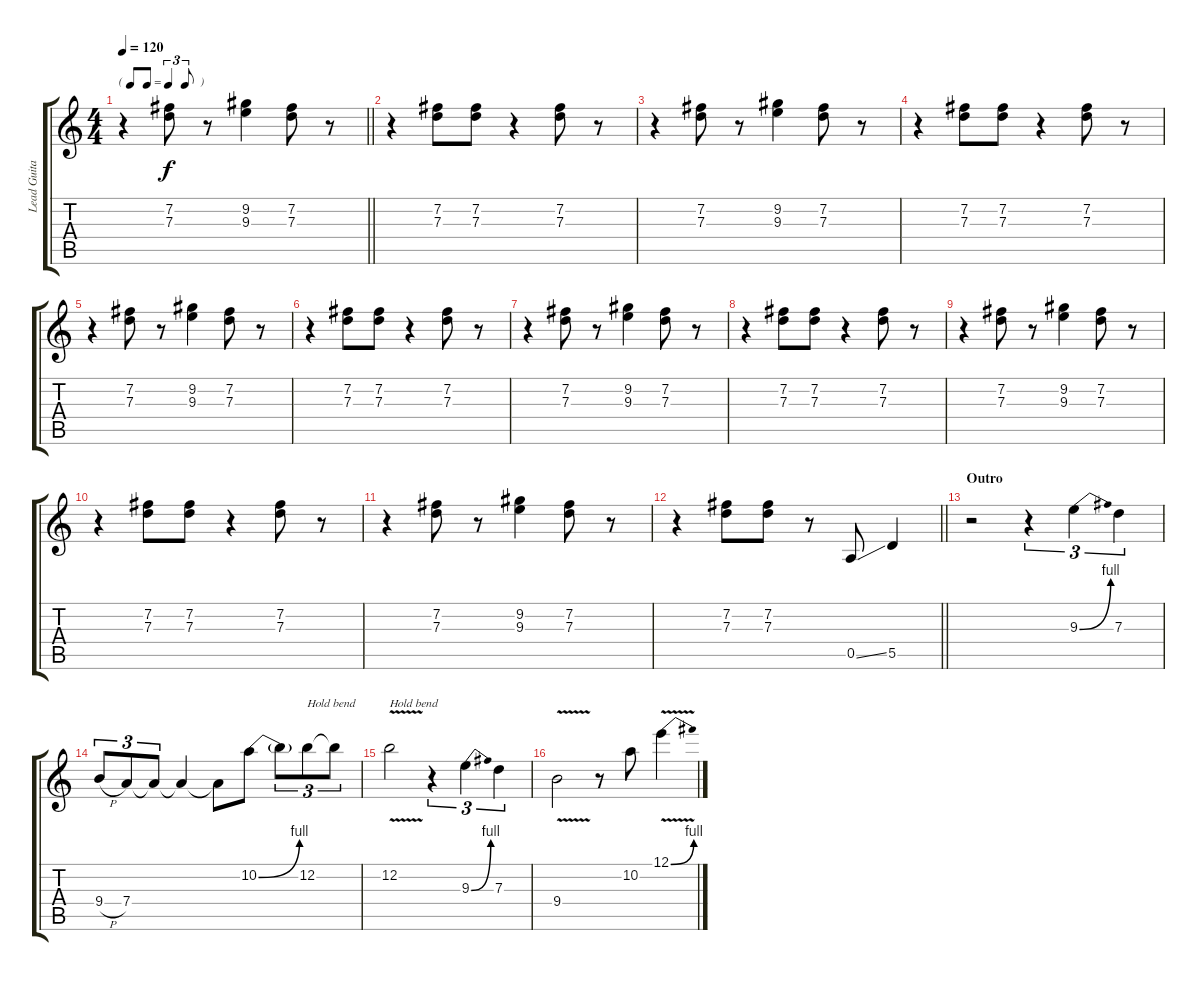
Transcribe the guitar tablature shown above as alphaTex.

\track ("Lead Guitar (Gilmour)" "Lead Guita") {instrument overdrivenguitar}
\staff {score tabs}
\tuning (E4 B3 G3 D3 A2 E2) {hide}
\ts (4 4)
\tf triplet8th
\tempo 120
\clef g2
\barLineRight lightlight
\ks c
r.4{dy f} (7.2 7.3).8 r.8 (9.2 9.3).4 (7.2 7.3).8 r.8 |
r.4 (7.2 7.3).8 (7.2 7.3).8 r.4 (7.2 7.3).8 r.8 |
r.4 (7.2 7.3).8 r.8 (9.2 9.3).4 (7.2 7.3).8 r.8 |
r.4 (7.2 7.3).8 (7.2 7.3).8 r.4 (7.2 7.3).8 r.8 |
r.4 (7.2 7.3).8 r.8 (9.2 9.3).4 (7.2 7.3).8 r.8 |
r.4 (7.2 7.3).8 (7.2 7.3).8 r.4 (7.2 7.3).8 r.8 |
r.4 (7.2 7.3).8 r.8 (9.2 9.3).4 (7.2 7.3).8 r.8 |
r.4 (7.2 7.3).8 (7.2 7.3).8 r.4 (7.2 7.3).8 r.8 |
r.4 (7.2 7.3).8 r.8 (9.2 9.3).4 (7.2 7.3).8 r.8 |
r.4 (7.2 7.3).8 (7.2 7.3).8 r.4 (7.2 7.3).8 r.8 |
r.4 (7.2 7.3).8 r.8 (9.2 9.3).4 (7.2 7.3).8 r.8 |
\barLineRight lightlight
r.4 (7.2 7.3).8 (7.2 7.3).8 r.8 0.5{ss}.8 5.5.4 |
\section ("" "Outro")
r.2 r.4{tu (3 2)} 9.3{be (bend 0 0 60 4)}.4{tu (3 2)} 7.3.4{tu (3 2)} |
9.4{h}.8{tu (3 2)} 7.4.8{tu (3 2)} 7.4{t}.8{tu (3 2)} 7.4{t}.4 7.4{t}.8 10.2{be (bend 0 0 60 4)}.8 10.2{t}.8{tu (3 2)} 12.2.8{tu (3 2) txt "Hold bend"} 12.2{t}.8{tu (3 2)} |
12.2{v}.2{txt "Hold bend"} r.4{tu (3 2)} 9.3{be (bend 0 0 60 4)}.4{tu (3 2)} 7.3.4{tu (3 2)} |
9.4{v}.2 r.8 10.2.8 12.1{be (bend 0 0 60 4) v}.4
